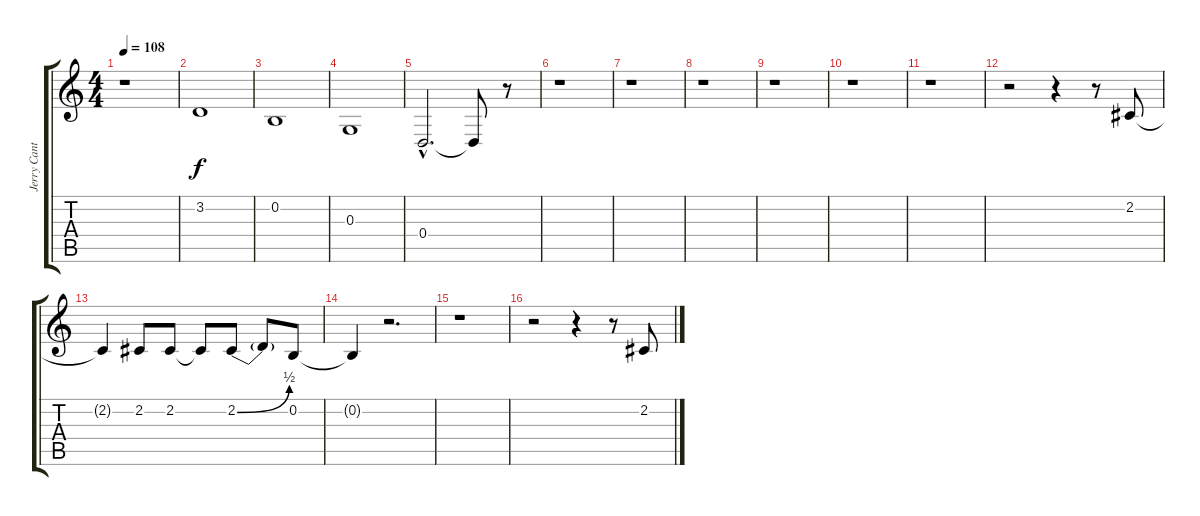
\track ("Jerry Cantrell- Backing Vocals" "Jerry Cant") {instrument lead2sawtooth}
\staff {score tabs}
\tuning (E4 B3 G3 D3 A2 E2) {hide}
\ts (4 4)
\tempo 108
\clef g2
\ks c
r.1{dy f} |
3.2.1 |
0.2.1 |
0.3.1 |
0.4{hac}.2{d} 0.4{t}.8 r.8 |
r.1 |
r.1 |
r.1 |
r.1 |
r.1 |
r.1 |
r.2 r.4 r.8 2.2.8 |
2.2{t}.4 2.2.8 2.2.8 2.2{t}.8 2.2{be (bend 0 0 60 2)}.8 2.2{t}.8 0.2.8 |
0.2{t}.4 r.2{d} |
r.1 |
r.2 r.4 r.8 2.2.8
